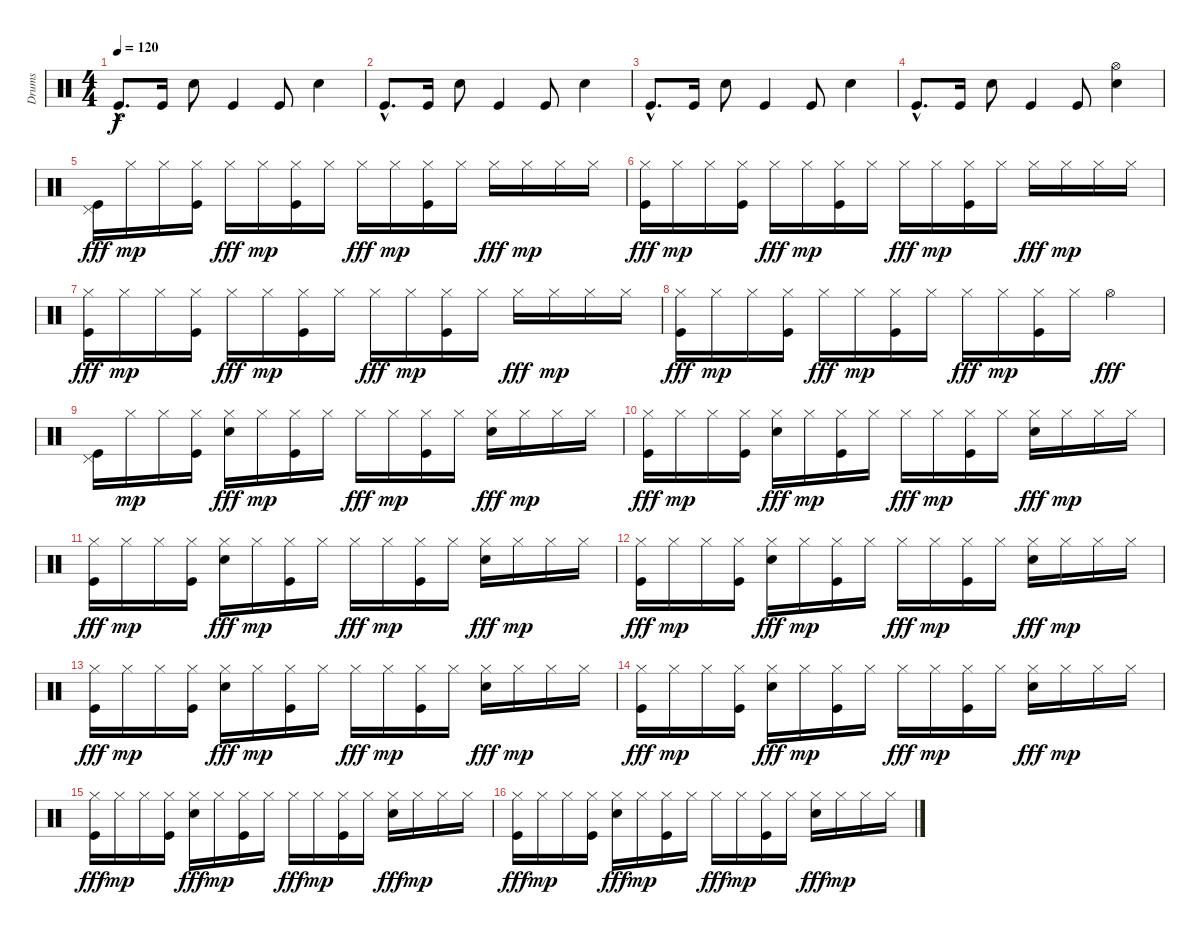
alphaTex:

\track ("Drums" "Drums") {instrument percussion}
\staff {score}
\articulation defaults
\ts (4 4)
\tempo 120
\clef neutral
\ks c "Kick (hit)"{hac}.8{d dy f} "Kick (hit)".16 "Snare (hit) 2".8 "Kick (hit)".4 "Kick (hit)".8 "Snare (hit) 2".4
|
"Kick (hit)"{hac}.8{d} "Kick (hit)".16 "Snare (hit) 2".8 "Kick (hit)".4 "Kick (hit)".8 "Snare (hit) 2".4 |
"Kick (hit)"{hac}.8{d} "Kick (hit)".16 "Snare (hit) 2".8 "Kick (hit)".4 "Kick (hit)".8 "Snare (hit) 2".4 |
"Kick (hit)"{hac}.8{d} "Kick (hit)".16 "Snare (hit) 2".8 "Kick (hit)".4 "Kick (hit)".8 ("Hi-Hat (open)" "Snare (hit) 2").4 |
("Pedal Hi-Hat (hit)" "Kick (hit)").16{dy fff} "Hi-Hat (closed)".16{dy mp} "Hi-Hat (closed)".16 ("Hi-Hat (closed)" "Kick (hit)").16 "Hi-Hat (closed)".16{dy fff} "Hi-Hat (closed)".16{dy mp} ("Hi-Hat (closed)" "Kick (hit)").16 "Hi-Hat (closed)".16 "Hi-Hat (closed)".16{dy fff} "Hi-Hat (closed)".16{dy mp} ("Hi-Hat (closed)" "Kick (hit)").16 "Hi-Hat (closed)".16 "Hi-Hat (closed)".16{dy fff} "Hi-Hat (closed)".16{dy mp} "Hi-Hat (closed)".16 "Hi-Hat (closed)".16 |
("Hi-Hat (closed)" "Kick (hit)").16{dy fff} "Hi-Hat (closed)".16{dy mp} "Hi-Hat (closed)".16 ("Hi-Hat (closed)" "Kick (hit)").16 "Hi-Hat (closed)".16{dy fff} "Hi-Hat (closed)".16{dy mp} ("Hi-Hat (closed)" "Kick (hit)").16 "Hi-Hat (closed)".16 "Hi-Hat (closed)".16{dy fff} "Hi-Hat (closed)".16{dy mp} ("Hi-Hat (closed)" "Kick (hit)").16 "Hi-Hat (closed)".16 "Hi-Hat (closed)".16{dy fff} "Hi-Hat (closed)".16{dy mp} "Hi-Hat (closed)".16 "Hi-Hat (closed)".16 |
("Hi-Hat (closed)" "Kick (hit)").16{dy fff} "Hi-Hat (closed)".16{dy mp} "Hi-Hat (closed)".16 ("Hi-Hat (closed)" "Kick (hit)").16 "Hi-Hat (closed)".16{dy fff} "Hi-Hat (closed)".16{dy mp} ("Hi-Hat (closed)" "Kick (hit)").16 "Hi-Hat (closed)".16 "Hi-Hat (closed)".16{dy fff} "Hi-Hat (closed)".16{dy mp} ("Hi-Hat (closed)" "Kick (hit)").16 "Hi-Hat (closed)".16 "Hi-Hat (closed)".16{dy fff} "Hi-Hat (closed)".16{dy mp} "Hi-Hat (closed)".16 "Hi-Hat (closed)".16 |
("Hi-Hat (closed)" "Kick (hit)").16{dy fff} "Hi-Hat (closed)".16{dy mp} "Hi-Hat (closed)".16 ("Hi-Hat (closed)" "Kick (hit)").16 "Hi-Hat (closed)".16{dy fff} "Hi-Hat (closed)".16{dy mp} ("Hi-Hat (closed)" "Kick (hit)").16 "Hi-Hat (closed)".16 "Hi-Hat (closed)".16{dy fff} "Hi-Hat (closed)".16{dy mp} ("Hi-Hat (closed)" "Kick (hit)").16 "Hi-Hat (closed)".16 "Hi-Hat (open)".4{dy fff} |
("Pedal Hi-Hat (hit)" "Kick (hit)").16 "Hi-Hat (closed)".16{dy mp} "Hi-Hat (closed)".16 ("Hi-Hat (closed)" "Kick (hit)").16 ("Hi-Hat (closed)" "Electric Snare (hit)").16{dy fff} "Hi-Hat (closed)".16{dy mp} ("Hi-Hat (closed)" "Kick (hit)").16 "Hi-Hat (closed)".16 "Hi-Hat (closed)".16{dy fff} "Hi-Hat (closed)".16{dy mp} ("Hi-Hat (closed)" "Kick (hit)").16 "Hi-Hat (closed)".16 ("Hi-Hat (closed)" "Electric Snare (hit)").16{dy fff} "Hi-Hat (closed)".16{dy mp} "Hi-Hat (closed)".16 "Hi-Hat (closed)".16 |
("Hi-Hat (closed)" "Kick (hit)").16{dy fff} "Hi-Hat (closed)".16{dy mp} "Hi-Hat (closed)".16 ("Hi-Hat (closed)" "Kick (hit)").16 ("Hi-Hat (closed)" "Electric Snare (hit)").16{dy fff} "Hi-Hat (closed)".16{dy mp} ("Hi-Hat (closed)" "Kick (hit)").16 "Hi-Hat (closed)".16 "Hi-Hat (closed)".16{dy fff} "Hi-Hat (closed)".16{dy mp} ("Hi-Hat (closed)" "Kick (hit)").16 "Hi-Hat (closed)".16 ("Hi-Hat (closed)" "Electric Snare (hit)").16{dy fff} "Hi-Hat (closed)".16{dy mp} "Hi-Hat (closed)".16 "Hi-Hat (closed)".16 |
("Hi-Hat (closed)" "Kick (hit)").16{dy fff} "Hi-Hat (closed)".16{dy mp} "Hi-Hat (closed)".16 ("Hi-Hat (closed)" "Kick (hit)").16 ("Hi-Hat (closed)" "Electric Snare (hit)").16{dy fff} "Hi-Hat (closed)".16{dy mp} ("Hi-Hat (closed)" "Kick (hit)").16 "Hi-Hat (closed)".16 "Hi-Hat (closed)".16{dy fff} "Hi-Hat (closed)".16{dy mp} ("Hi-Hat (closed)" "Kick (hit)").16 "Hi-Hat (closed)".16 ("Hi-Hat (closed)" "Electric Snare (hit)").16{dy fff} "Hi-Hat (closed)".16{dy mp} "Hi-Hat (closed)".16 "Hi-Hat (closed)".16 |
("Hi-Hat (closed)" "Kick (hit)").16{dy fff} "Hi-Hat (closed)".16{dy mp} "Hi-Hat (closed)".16 ("Hi-Hat (closed)" "Kick (hit)").16 ("Hi-Hat (closed)" "Electric Snare (hit)").16{dy fff} "Hi-Hat (closed)".16{dy mp} ("Hi-Hat (closed)" "Kick (hit)").16 "Hi-Hat (closed)".16 "Hi-Hat (closed)".16{dy fff} "Hi-Hat (closed)".16{dy mp} ("Hi-Hat (closed)" "Kick (hit)").16 "Hi-Hat (closed)".16 ("Hi-Hat (closed)" "Electric Snare (hit)").16{dy fff} "Hi-Hat (closed)".16{dy mp} "Hi-Hat (closed)".16 "Hi-Hat (closed)".16 |
("Hi-Hat (closed)" "Kick (hit)").16{dy fff} "Hi-Hat (closed)".16{dy mp} "Hi-Hat (closed)".16 ("Hi-Hat (closed)" "Kick (hit)").16 ("Hi-Hat (closed)" "Electric Snare (hit)").16{dy fff} "Hi-Hat (closed)".16{dy mp} ("Hi-Hat (closed)" "Kick (hit)").16 "Hi-Hat (closed)".16 "Hi-Hat (closed)".16{dy fff} "Hi-Hat (closed)".16{dy mp} ("Hi-Hat (closed)" "Kick (hit)").16 "Hi-Hat (closed)".16 ("Hi-Hat (closed)" "Electric Snare (hit)").16{dy fff} "Hi-Hat (closed)".16{dy mp} "Hi-Hat (closed)".16 "Hi-Hat (closed)".16 |
("Hi-Hat (closed)" "Kick (hit)").16{dy fff} "Hi-Hat (closed)".16{dy mp} "Hi-Hat (closed)".16 ("Hi-Hat (closed)" "Kick (hit)").16 ("Hi-Hat (closed)" "Electric Snare (hit)").16{dy fff} "Hi-Hat (closed)".16{dy mp} ("Hi-Hat (closed)" "Kick (hit)").16 "Hi-Hat (closed)".16 "Hi-Hat (closed)".16{dy fff} "Hi-Hat (closed)".16{dy mp} ("Hi-Hat (closed)" "Kick (hit)").16 "Hi-Hat (closed)".16 ("Hi-Hat (closed)" "Electric Snare (hit)").16{dy fff} "Hi-Hat (closed)".16{dy mp} "Hi-Hat (closed)".16 "Hi-Hat (closed)".16 |
("Hi-Hat (closed)" "Kick (hit)").16{dy fff} "Hi-Hat (closed)".16{dy mp} "Hi-Hat (closed)".16 ("Hi-Hat (closed)" "Kick (hit)").16 ("Hi-Hat (closed)" "Electric Snare (hit)").16{dy fff} "Hi-Hat (closed)".16{dy mp} ("Hi-Hat (closed)" "Kick (hit)").16 "Hi-Hat (closed)".16 "Hi-Hat (closed)".16{dy fff} "Hi-Hat (closed)".16{dy mp} ("Hi-Hat (closed)" "Kick (hit)").16 "Hi-Hat (closed)".16 ("Hi-Hat (closed)" "Electric Snare (hit)").16{dy fff} "Hi-Hat (closed)".16{dy mp} "Hi-Hat (closed)".16 "Hi-Hat (closed)".16 |
("Hi-Hat (closed)" "Kick (hit)").16{dy fff} "Hi-Hat (closed)".16{dy mp} "Hi-Hat (closed)".16 ("Hi-Hat (closed)" "Kick (hit)").16 ("Hi-Hat (closed)" "Electric Snare (hit)").16{dy fff} "Hi-Hat (closed)".16{dy mp} ("Hi-Hat (closed)" "Kick (hit)").16 "Hi-Hat (closed)".16 "Hi-Hat (closed)".16{dy fff} "Hi-Hat (closed)".16{dy mp} ("Hi-Hat (closed)" "Kick (hit)").16 "Hi-Hat (closed)".16 ("Hi-Hat (closed)" "Electric Snare (hit)").16{dy fff} "Hi-Hat (closed)".16{dy mp} "Hi-Hat (closed)".16 "Hi-Hat (closed)".16
